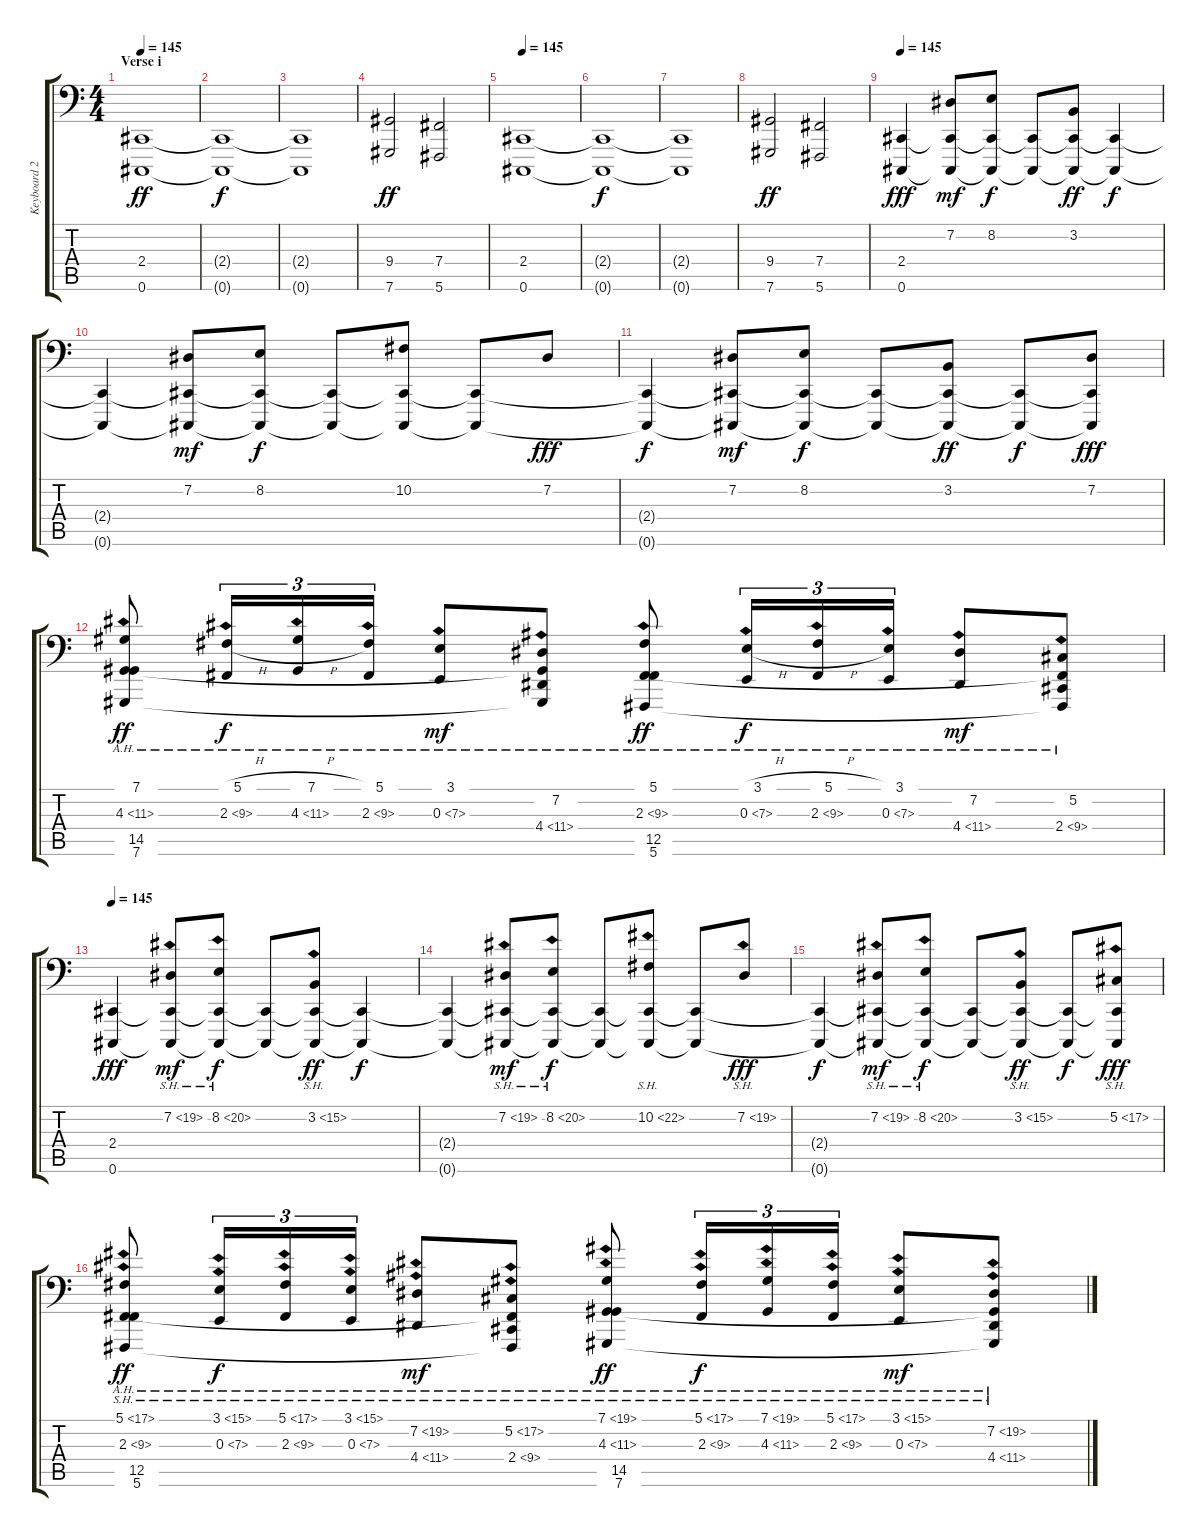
\track ("Keyboard 2" "Keyboard 2") {instrument stringensemble1}
\staff {score tabs}
\tuning (Db3 Ab2 E2 B1 Gb1 Db1) {hide}
\ts (4 4)
\section ("" "Verse i")
\tempo 145
\clef f4
\ks c
(2.4 0.6).1{dy ff} |
(2.4{t} 0.6{t}).1{dy f} |
(2.4{t} 0.6{t}).1 |
(9.4 7.6).2{dy ff} (7.4 5.6).2 |
\tempo 145
(2.4 0.6).1 |
(2.4{t} 0.6{t}).1{dy f} |
(2.4{t} 0.6{t}).1 |
(9.4 7.6).2{dy ff} (7.4 5.6).2 |
\tempo 145
(2.4 0.6).4{dy fff balance 0} (7.2 2.4{t} 0.6{t}).8{dy mf} (8.2 2.4{t} 0.6{t}).8{dy f} (2.4{t} 0.6{t}).8 (3.2 2.4{t} 0.6{t}).8{dy ff} (2.4{t} 0.6{t}).4{dy f} |
(2.4{t} 0.6{t}).4 (7.2 2.4{t} 0.6{t}).8{dy mf} (8.2 2.4{t} 0.6{t}).8{dy f} (2.4{t} 0.6{t}).8 (10.2 2.4{t} 0.6{t}).8 (2.4{t} 0.6{t}).8 7.2.8{dy fff} |
(2.4{t} 0.6{t}).4{dy f} (7.2 2.4{t} 0.6{t}).8{dy mf} (8.2 2.4{t} 0.6{t}).8{dy f} (2.4{t} 0.6{t}).8 (3.2 2.4{t} 0.6{t}).8{dy ff} (2.4{t} 0.6{t}).8{dy f} (7.2 2.4{t} 0.6{t}).8{dy fff} |
(7.1 4.3{ah 7} 14.5 7.6).8{dy ff} (5.1{h} 2.3{ah 7}).16{tu (3 2) dy f} (7.1{h} 4.3{ah 7}).16{tu (3 2)} (5.1 2.3{ah 7}).16{tu (3 2)} (3.1 0.3{ah 7}).8{dy mf} (7.2 4.4{ah 7} 14.5{t} 7.6{t}).8 (5.1 2.3{ah 7} 12.5 5.6).8{dy ff} (3.1{h} 0.3{ah 7}).16{tu (3 2) dy f} (5.1{h} 2.3{ah 7}).16{tu (3 2)} (3.1 0.3{ah 7}).16{tu (3 2)} (7.2 4.4{ah 7}).8{dy mf} (5.2 2.4{ah 7} 12.5{t} 5.6{t}).8 |
\tempo 145
(2.4 0.6).4{dy fff balance 0} (7.2{sh 12} 2.4{t} 0.6{t}).8{dy mf} (8.2{sh 12} 2.4{t} 0.6{t}).8{dy f} (2.4{t} 0.6{t}).8 (3.2{sh 12} 2.4{t} 0.6{t}).8{dy ff} (2.4{t} 0.6{t}).4{dy f} |
(2.4{t} 0.6{t}).4 (7.2{sh 12} 2.4{t} 0.6{t}).8{dy mf} (8.2{sh 12} 2.4{t} 0.6{t}).8{dy f} (2.4{t} 0.6{t}).8 (10.2{sh 12} 2.4{t} 0.6{t}).8 (2.4{t} 0.6{t}).8 7.2{sh 12}.8{dy fff} |
(2.4{t} 0.6{t}).4{dy f} (7.2{sh 12} 2.4{t} 0.6{t}).8{dy mf} (8.2{sh 12} 2.4{t} 0.6{t}).8{dy f} (2.4{t} 0.6{t}).8 (3.2{sh 12} 2.4{t} 0.6{t}).8{dy ff} (2.4{t} 0.6{t}).8{dy f} (5.2{sh 12} 2.4{t} 0.6{t}).8{dy fff} |
(5.1{sh 12} 2.3{ah 7} 12.5 5.6).8{dy ff} (3.1{sh 12} 0.3{ah 7}).16{tu (3 2) dy f} (5.1{sh 12} 2.3{ah 7}).16{tu (3 2)} (3.1{sh 12} 0.3{ah 7}).16{tu (3 2)} (7.2{sh 12} 4.4{ah 7}).8{dy mf} (5.2{sh 12} 2.4{ah 7} 12.5{t} 5.6{t}).8 (7.1{sh 12} 4.3{ah 7} 14.5 7.6).8{dy ff} (5.1{sh 12} 2.3{ah 7}).16{tu (3 2) dy f} (7.1{sh 12} 4.3{ah 7}).16{tu (3 2)} (5.1{sh 12} 2.3{ah 7}).16{tu (3 2)} (3.1{sh 12} 0.3{ah 7}).8{dy mf} (7.2{sh 12} 4.4{ah 7} 14.5{t} 7.6{t}).8
